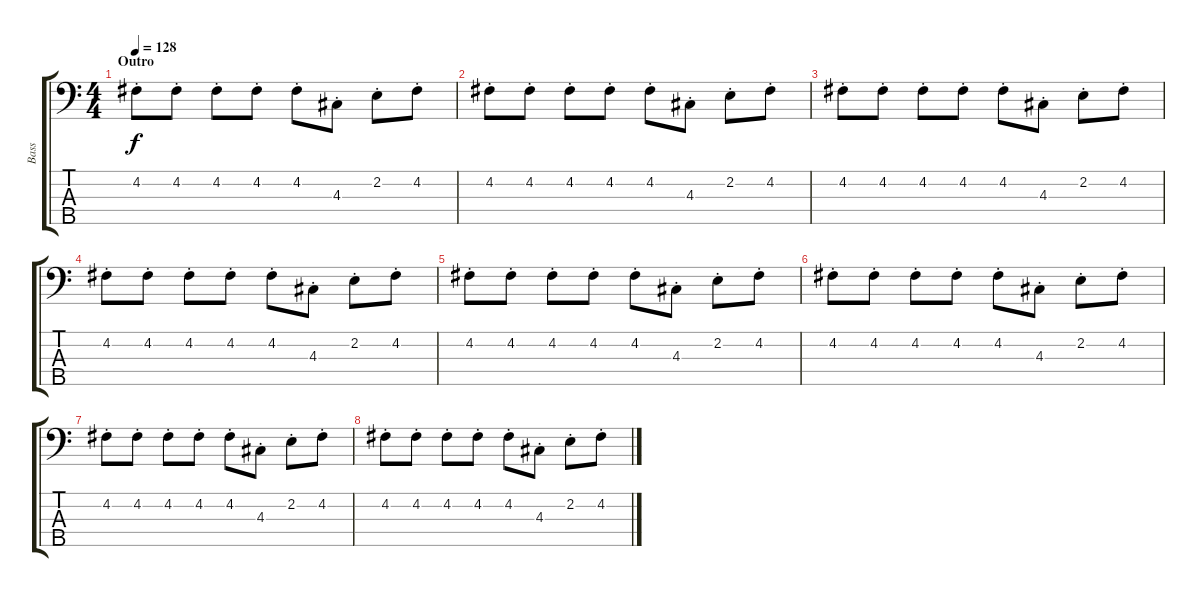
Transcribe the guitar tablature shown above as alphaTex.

\track ("Bass" "Bass") {instrument electricbassfinger}
\staff {score tabs}
\tuning (G2 D2 A1 E1 B0) {hide}
\ts (4 4)
\section ("" "Outro")
\tempo 128
\clef f4
\ks c
4.2{st}.8{dy f} 4.2{st}.8 4.2{st}.8 4.2{st}.8 4.2{st}.8 4.3{st}.8 2.2{st}.8 4.2{st}.8 |
4.2{st}.8 4.2{st}.8 4.2{st}.8 4.2{st}.8 4.2{st}.8 4.3{st}.8 2.2{st}.8 4.2{st}.8 |
4.2{st}.8 4.2{st}.8 4.2{st}.8 4.2{st}.8 4.2{st}.8 4.3{st}.8 2.2{st}.8 4.2{st}.8 |
4.2{st}.8 4.2{st}.8 4.2{st}.8 4.2{st}.8 4.2{st}.8 4.3{st}.8 2.2{st}.8 4.2{st}.8 |
4.2{st}.8 4.2{st}.8 4.2{st}.8 4.2{st}.8 4.2{st}.8 4.3{st}.8 2.2{st}.8 4.2{st}.8 |
4.2{st}.8 4.2{st}.8 4.2{st}.8 4.2{st}.8 4.2{st}.8 4.3{st}.8 2.2{st}.8 4.2{st}.8 |
4.2{st}.8 4.2{st}.8 4.2{st}.8 4.2{st}.8 4.2{st}.8 4.3{st}.8 2.2{st}.8 4.2{st}.8 |
4.2{st}.8 4.2{st}.8 4.2{st}.8 4.2{st}.8 4.2{st}.8 4.3{st}.8 2.2{st}.8 4.2{st}.8
